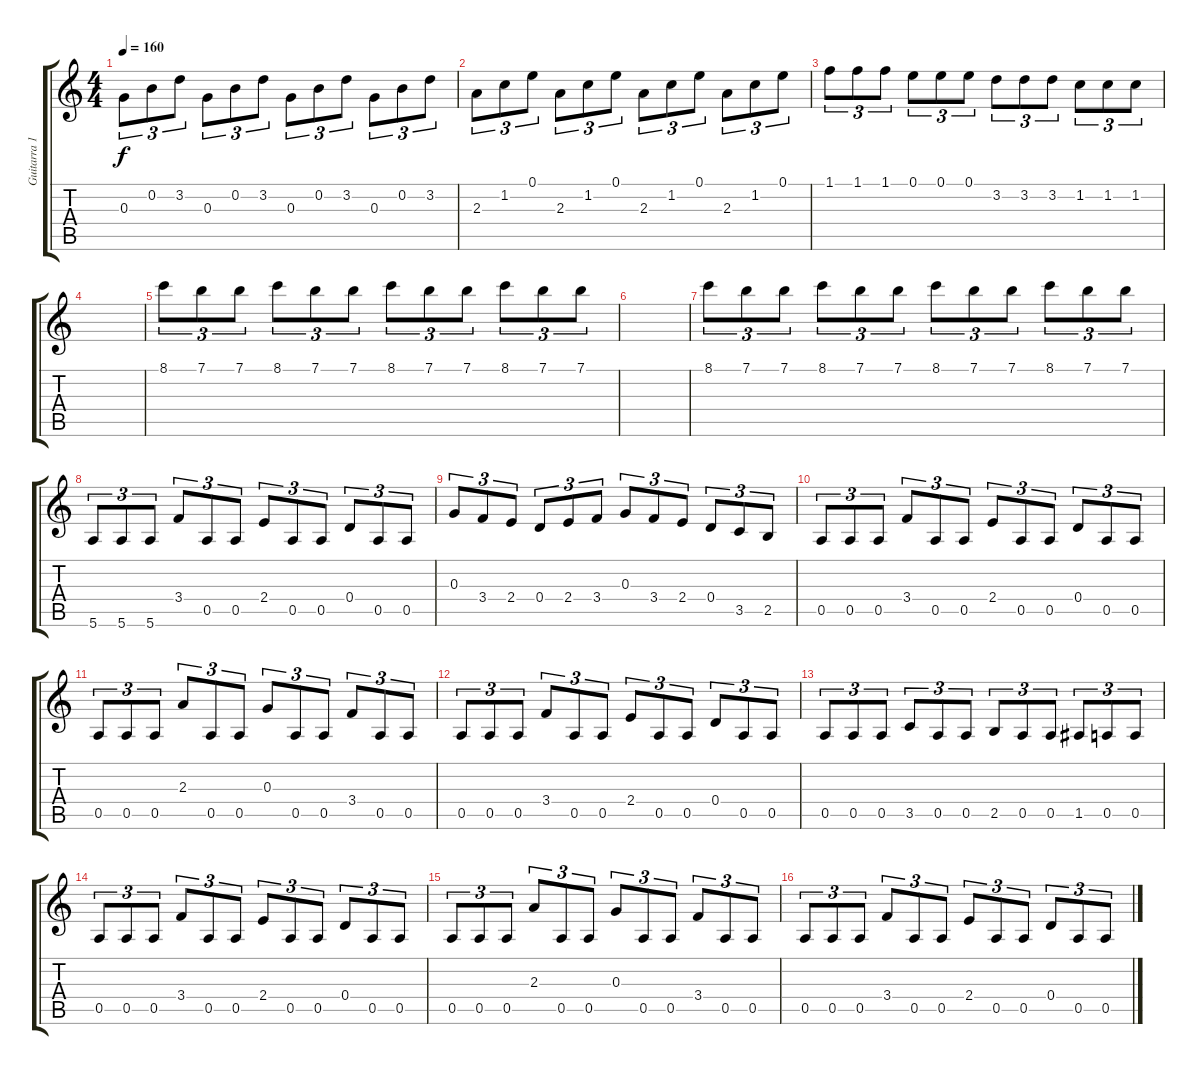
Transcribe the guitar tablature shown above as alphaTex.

\track ("Guitarra 1" "Guitarra 1") {instrument distortionguitar}
\staff {score tabs}
\tuning (E4 B3 G3 D3 A2 E2) {hide}
\ts (4 4)
\tempo 160
\clef g2
\ks c
0.3.8{tu (3 2) dy f} 0.2.8{tu (3 2)} 3.2.8{tu (3 2)} 0.3.8{tu (3 2)} 0.2.8{tu (3 2)} 3.2.8{tu (3 2)} 0.3.8{tu (3 2)} 0.2.8{tu (3 2)} 3.2.8{tu (3 2)} 0.3.8{tu (3 2)} 0.2.8{tu (3 2)} 3.2.8{tu (3 2)} |
2.3.8{tu (3 2)} 1.2.8{tu (3 2)} 0.1.8{tu (3 2)} 2.3.8{tu (3 2)} 1.2.8{tu (3 2)} 0.1.8{tu (3 2)} 2.3.8{tu (3 2)} 1.2.8{tu (3 2)} 0.1.8{tu (3 2)} 2.3.8{tu (3 2)} 1.2.8{tu (3 2)} 0.1.8{tu (3 2)} |
1.1.8{tu (3 2) balance 0} 1.1.8{tu (3 2)} 1.1.8{tu (3 2)} 0.1.8{tu (3 2)} 0.1.8{tu (3 2)} 0.1.8{tu (3 2)} 3.2.8{tu (3 2)} 3.2.8{tu (3 2)} 3.2.8{tu (3 2)} 1.2.8{tu (3 2)} 1.2.8{tu (3 2)} 1.2.8{tu (3 2)} |
|
8.1.8{tu (3 2)} 7.1.8{tu (3 2)} 7.1.8{tu (3 2)} 8.1.8{tu (3 2)} 7.1.8{tu (3 2)} 7.1.8{tu (3 2)} 8.1.8{tu (3 2)} 7.1.8{tu (3 2)} 7.1.8{tu (3 2)} 8.1.8{tu (3 2)} 7.1.8{tu (3 2)} 7.1.8{tu (3 2)} |
|
8.1.8{tu (3 2)} 7.1.8{tu (3 2)} 7.1.8{tu (3 2)} 8.1.8{tu (3 2)} 7.1.8{tu (3 2)} 7.1.8{tu (3 2)} 8.1.8{tu (3 2)} 7.1.8{tu (3 2)} 7.1.8{tu (3 2)} 8.1.8{tu (3 2)} 7.1.8{tu (3 2)} 7.1.8{tu (3 2)} |
5.6.8{tu (3 2)} 5.6.8{tu (3 2)} 5.6.8{tu (3 2)} 3.4.8{tu (3 2)} 0.5.8{tu (3 2)} 0.5.8{tu (3 2)} 2.4.8{tu (3 2)} 0.5.8{tu (3 2)} 0.5.8{tu (3 2)} 0.4.8{tu (3 2)} 0.5.8{tu (3 2)} 0.5.8{tu (3 2)} |
0.3.8{tu (3 2)} 3.4.8{tu (3 2)} 2.4.8{tu (3 2)} 0.4.8{tu (3 2)} 2.4.8{tu (3 2)} 3.4.8{tu (3 2)} 0.3.8{tu (3 2)} 3.4.8{tu (3 2)} 2.4.8{tu (3 2)} 0.4.8{tu (3 2)} 3.5.8{tu (3 2)} 2.5.8{tu (3 2)} |
0.5.8{tu (3 2)} 0.5.8{tu (3 2)} 0.5.8{tu (3 2)} 3.4.8{tu (3 2)} 0.5.8{tu (3 2)} 0.5.8{tu (3 2)} 2.4.8{tu (3 2)} 0.5.8{tu (3 2)} 0.5.8{tu (3 2)} 0.4.8{tu (3 2)} 0.5.8{tu (3 2)} 0.5.8{tu (3 2)} |
0.5.8{tu (3 2)} 0.5.8{tu (3 2)} 0.5.8{tu (3 2)} 2.3.8{tu (3 2)} 0.5.8{tu (3 2)} 0.5.8{tu (3 2)} 0.3.8{tu (3 2)} 0.5.8{tu (3 2)} 0.5.8{tu (3 2)} 3.4.8{tu (3 2)} 0.5.8{tu (3 2)} 0.5.8{tu (3 2)} |
0.5.8{tu (3 2)} 0.5.8{tu (3 2)} 0.5.8{tu (3 2)} 3.4.8{tu (3 2)} 0.5.8{tu (3 2)} 0.5.8{tu (3 2)} 2.4.8{tu (3 2)} 0.5.8{tu (3 2)} 0.5.8{tu (3 2)} 0.4.8{tu (3 2)} 0.5.8{tu (3 2)} 0.5.8{tu (3 2)} |
0.5.8{tu (3 2)} 0.5.8{tu (3 2)} 0.5.8{tu (3 2)} 3.5.8{tu (3 2)} 0.5.8{tu (3 2)} 0.5.8{tu (3 2)} 2.5.8{tu (3 2)} 0.5.8{tu (3 2)} 0.5.8{tu (3 2)} 1.5.8{tu (3 2)} 0.5.8{tu (3 2)} 0.5.8{tu (3 2)} |
0.5.8{tu (3 2)} 0.5.8{tu (3 2)} 0.5.8{tu (3 2)} 3.4.8{tu (3 2)} 0.5.8{tu (3 2)} 0.5.8{tu (3 2)} 2.4.8{tu (3 2)} 0.5.8{tu (3 2)} 0.5.8{tu (3 2)} 0.4.8{tu (3 2)} 0.5.8{tu (3 2)} 0.5.8{tu (3 2)} |
0.5.8{tu (3 2)} 0.5.8{tu (3 2)} 0.5.8{tu (3 2)} 2.3.8{tu (3 2)} 0.5.8{tu (3 2)} 0.5.8{tu (3 2)} 0.3.8{tu (3 2)} 0.5.8{tu (3 2)} 0.5.8{tu (3 2)} 3.4.8{tu (3 2)} 0.5.8{tu (3 2)} 0.5.8{tu (3 2)} |
0.5.8{tu (3 2)} 0.5.8{tu (3 2)} 0.5.8{tu (3 2)} 3.4.8{tu (3 2)} 0.5.8{tu (3 2)} 0.5.8{tu (3 2)} 2.4.8{tu (3 2)} 0.5.8{tu (3 2)} 0.5.8{tu (3 2)} 0.4.8{tu (3 2)} 0.5.8{tu (3 2)} 0.5.8{tu (3 2)}
